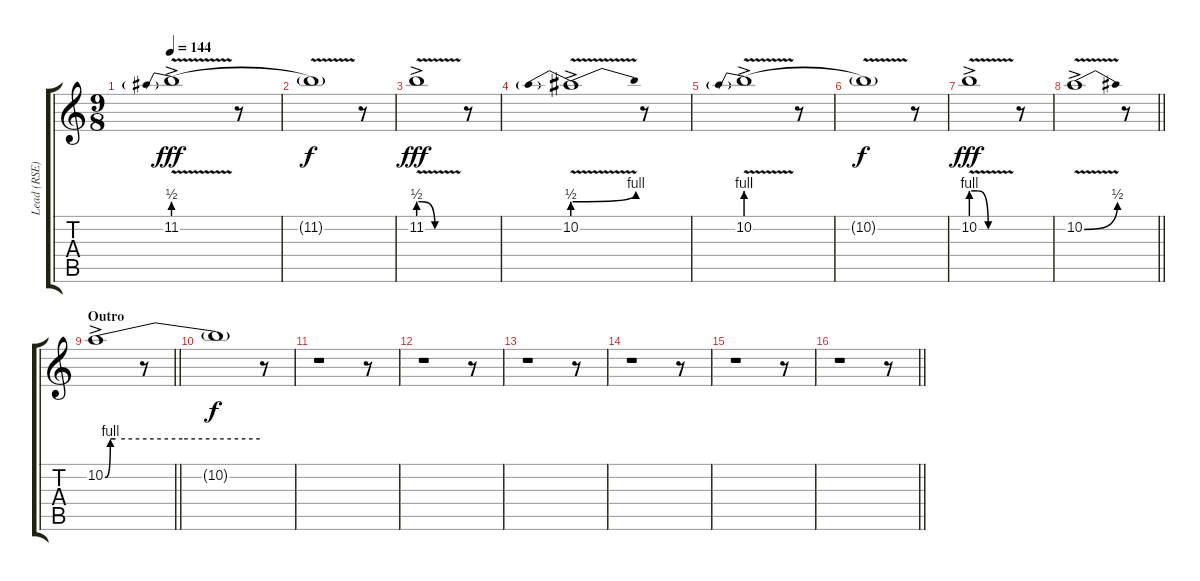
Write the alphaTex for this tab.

\track ("Lead (RSE)" "Lead (RSE)") {instrument distortionguitar}
\staff {score tabs}
\tuning (E4 B3 G3 D3 A2 E2) {hide}
\ts (9 8)
\tempo 144
\clef g2
\ks c
11.2{be (prebend 0 2 60 2) v ac}.1{dy fff} r.8 |
11.2{t}.1{dy f} r.8 |
11.2{be (custom 0 2 5 2 24 0 40 0 60 0) v ac}.1{dy fff} r.8 |
10.2{be (prebendbend 0 2 60 4) v ac}.1 r.8 |
10.2{be (prebend 0 4 60 4) v ac}.1 r.8 |
10.2{t}.1{dy f} r.8 |
10.2{be (custom 0 4 9 4 25 0 40 0 60 0) v ac}.1{dy fff} r.8 |
\barLineRight lightlight
10.2{be (bend 0 0 60 2) v ac}.1 r.8 |
\section ("" "Outro")
\barLineRight lightlight
10.2{be (custom 0 0 2 4 4 4 30 4 60 4) ac}.1 r.8 |
10.2{t}.1{dy f volume 0} r.8 |
r.1 r.8 |
r.1 r.8 |
r.1 r.8 |
r.1 r.8 |
r.1 r.8 |
\barLineRight lightlight
r.1 r.8
